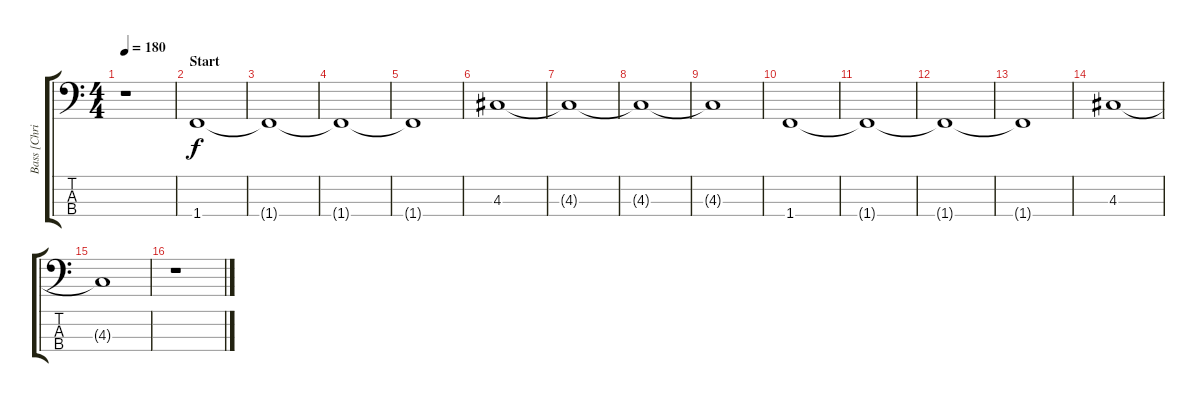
\track ("Bass [Chris Steele]" "Bass [Chri") {instrument electricbasspick}
\staff {score tabs}
\tuning (G2 D2 A1 E1) {hide}
\ts (4 4)
\tempo 180
\clef f4
\ks c
r.1{dy f instrument electricbasspick} |
\section ("" "Start")
1.4.1 |
1.4{t}.1 |
1.4{t}.1 |
1.4{t}.1 |
4.3.1 |
4.3{t}.1 |
4.3{t}.1 |
4.3{t}.1 |
1.4.1 |
1.4{t}.1 |
1.4{t}.1 |
1.4{t}.1 |
4.3.1 |
4.3{t}.1 |
r.1
